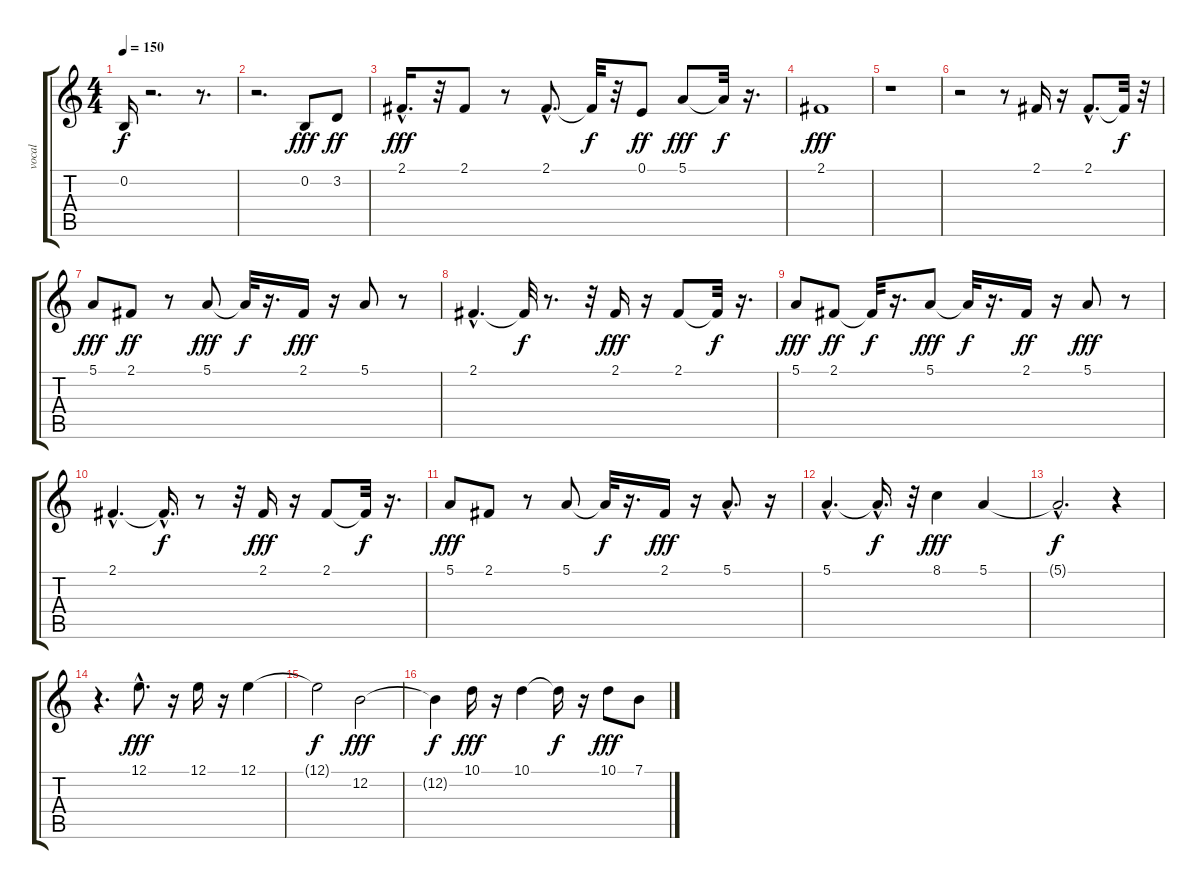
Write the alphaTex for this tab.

\track ("vocal" "vocal") {instrument ocarina}
\staff {score tabs}
\tuning (E4 B3 G3 D3 A2 E2) {hide}
\ts (4 4)
\tempo 150
\clef g2
\ks c
0.2{t}.16{dy f} r.2{d} r.8{d} |
r.2{d} 0.2.8{dy fff} 3.2.8{dy ff} |
2.1{hac}.16{d dy fff} r.32 2.1.8 r.8 2.1{hac}.8{d} 2.1{t}.32{dy f} r.32 0.1.8{dy ff} 5.1.8{dy fff} 5.1{t}.32{dy f} r.16{d} |
2.1.1{dy fff} |
r.1 |
r.2 r.8 2.1.16 r.16 2.1{hac}.8{d} 2.1{t}.32{dy f} r.32 |
5.1.8{dy fff} 2.1.8{dy ff} r.8 5.1.8{dy fff} 5.1{t}.32{dy f} r.16{d} 2.1.16{dy fff} r.16 5.1.8 r.8 |
2.1{hac}.4{d} 2.1{t}.32{dy f} r.8{d} r.32 2.1.16{dy fff} r.16 2.1.8 2.1{t}.32{dy f} r.16{d} |
5.1.8{dy fff} 2.1.8{dy ff} 2.1{t}.32{dy f} r.16{d} 5.1.8{dy fff} 5.1{t}.32{dy f} r.16{d} 2.1.16{dy ff} r.16 5.1.8{dy fff} r.8 |
2.1{hac}.4{d} 2.1{hac t}.16{d dy f} r.8 r.32 2.1.16{dy fff} r.16 2.1.8 2.1{t}.32{dy f} r.16{d} |
5.1.8{dy fff} 2.1.8 r.8 5.1.8 5.1{t}.32{dy f} r.16{d} 2.1.16{dy fff} r.16 5.1{hac}.8{d} r.16 |
5.1{hac}.4{d} 5.1{hac t}.16{d dy f} r.32 8.1.4{dy fff} 5.1.4 |
5.1{hac t}.2{d dy f} r.4 |
r.4{d} 12.1{hac}.8{d dy fff} r.16 12.1.16 r.16 12.1.4 |
12.1{t}.2{dy f} 12.2.2{dy fff} |
12.2{t}.4{dy f} 10.1.16{dy fff} r.16 10.1.4 10.1{t}.16{dy f} r.16 10.1.8{dy fff} 7.1.8
